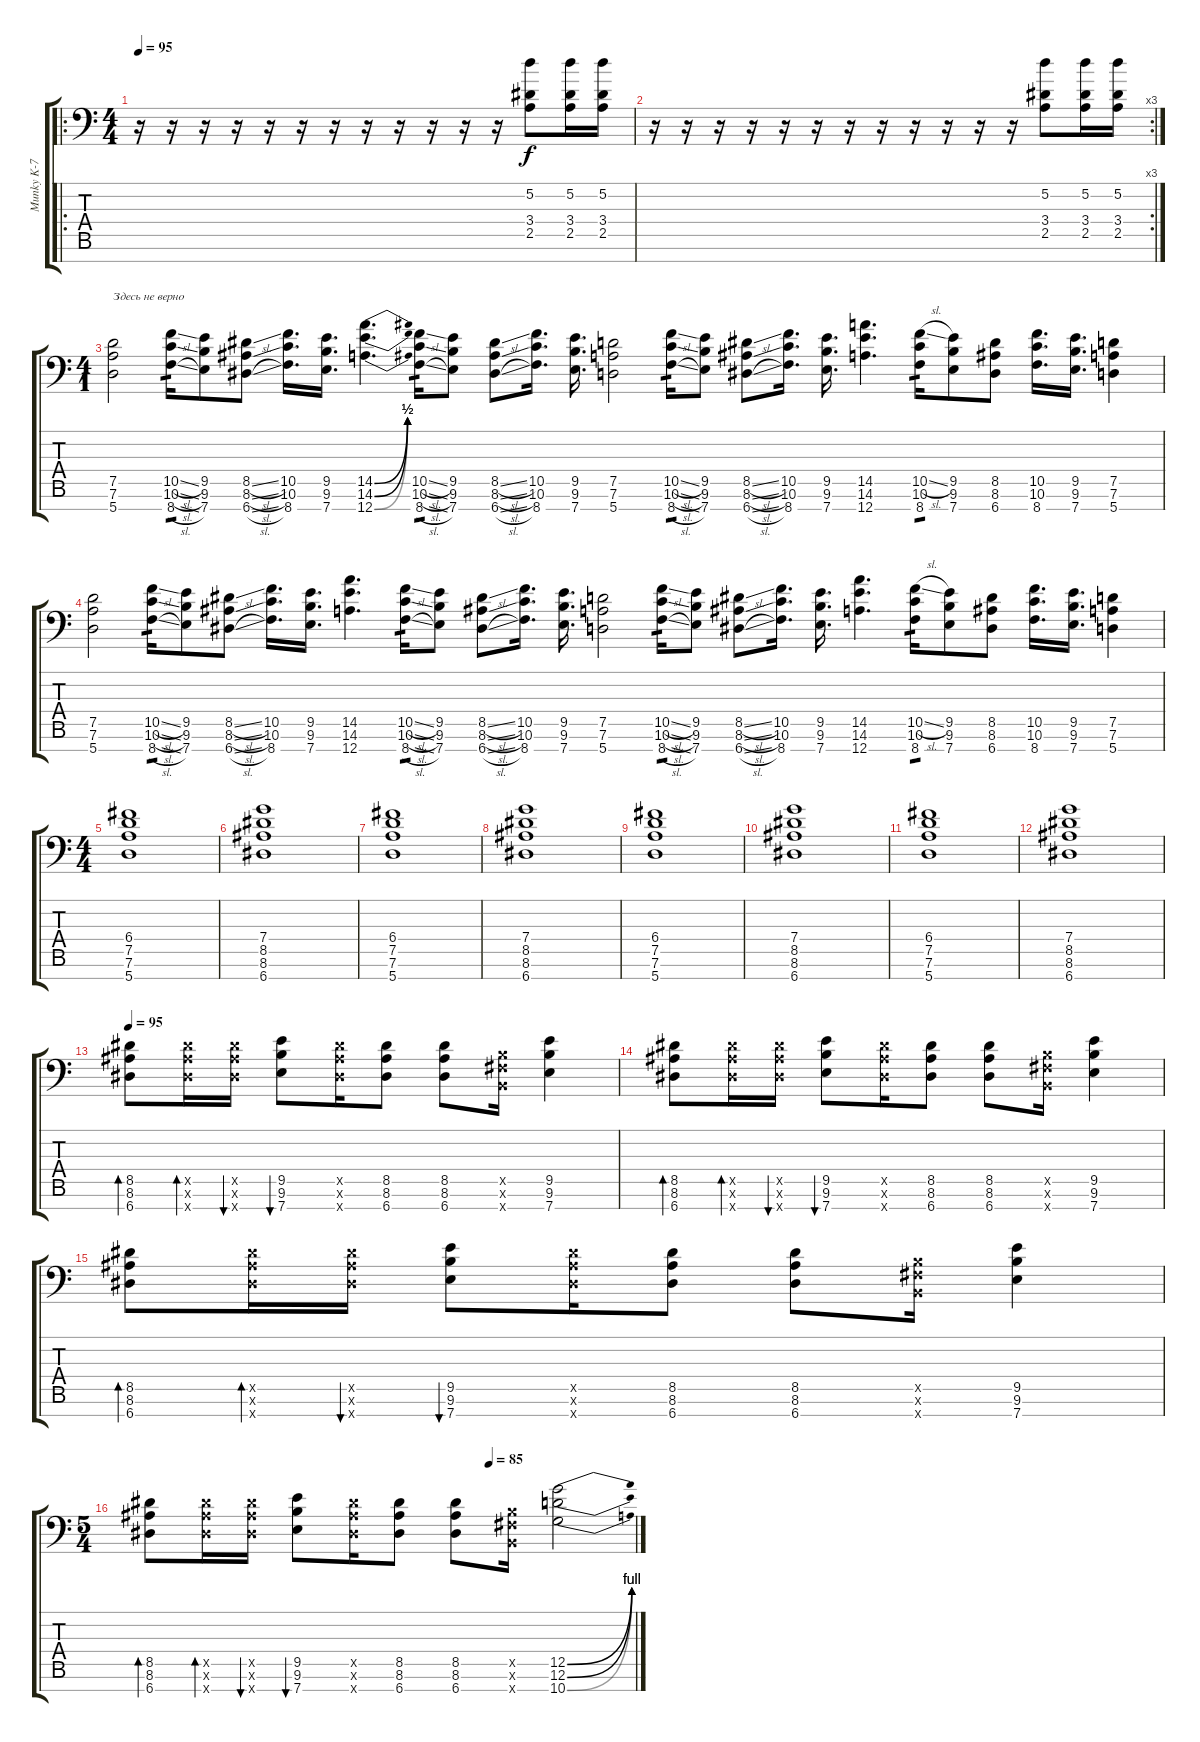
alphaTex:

\track ("Munky K-7 Double" "Munky K-7 ") {instrument overdrivenguitar}
\staff {score tabs}
\tuning (D4 A3 F3 C3 G2 D2 A1) {hide}
\ro
\ts (4 4)
\tempo 95
\clef f4
\ks c
r.16{dy f} r.16 r.16 r.16 r.16 r.16 r.16 r.16 r.16 r.16 r.16 r.16 (5.2 3.4 2.5).8 (5.2 3.4 2.5).16 (5.2 3.4 2.5).16 |
\rc 3
r.16 r.16 r.16 r.16 r.16 r.16 r.16 r.16 r.16 r.16 r.16 r.16 (5.2 3.4 2.5).8 (5.2 3.4 2.5).16 (5.2 3.4 2.5).16 |
\ts (4 1)
(7.5 7.6 5.7).2{txt "Здесь не верно "} (10.5{sl} 10.6{sl} 8.7{sl}).16{tp 1} (9.5 9.6 7.7).8 (8.5{sl} 8.6{sl} 6.7{sl}).8 (10.5 10.6 8.7).16{d} (9.5 9.6 7.7).16{d} (14.5{be (bend 0 0 60 2)} 14.6{be (bend 0 0 60 2)} 12.7{be (bend 0 0 60 2)}).4{d} (10.5{sl} 10.6{sl} 8.7{sl}).16{tp 1} (9.5 9.6 7.7).8 (8.5{sl} 8.6{sl} 6.7{sl}).8 (10.5 10.6 8.7).16{d} (9.5 9.6 7.7).16{d} (7.5 7.6 5.7).2 (10.5{sl} 10.6{sl} 8.7{sl}).16{tp 1} (9.5 9.6 7.7).8 (8.5{sl} 8.6{sl} 6.7{sl}).8 (10.5 10.6 8.7).16{d} (9.5 9.6 7.7).16{d} (14.5 14.6 12.7).4{d} (10.5{sl} 10.6 8.7).16{tp 1} (9.5 9.6 7.7).8 (8.5 8.6 6.7).8 (10.5 10.6 8.7).16{d} (9.5 9.6 7.7).16{d} (7.5 7.6 5.7).4 |
(7.5 7.6 5.7).2 (10.5{sl} 10.6{sl} 8.7{sl}).16{tp 1} (9.5 9.6 7.7).8 (8.5{sl} 8.6{sl} 6.7{sl}).8 (10.5 10.6 8.7).16{d} (9.5 9.6 7.7).16{d} (14.5 14.6 12.7).4{d} (10.5{sl} 10.6{sl} 8.7{sl}).16{tp 1} (9.5 9.6 7.7).8 (8.5{sl} 8.6{sl} 6.7{sl}).8 (10.5 10.6 8.7).16{d} (9.5 9.6 7.7).16{d} (7.5 7.6 5.7).2 (10.5{sl} 10.6{sl} 8.7{sl}).16{tp 1} (9.5 9.6 7.7).8 (8.5{sl} 8.6{sl} 6.7{sl}).8 (10.5 10.6 8.7).16{d} (9.5 9.6 7.7).16{d} (14.5 14.6 12.7).4{d} (10.5{sl} 10.6 8.7).16{tp 1} (9.5 9.6 7.7).8 (8.5 8.6 6.7).8 (10.5 10.6 8.7).16{d} (9.5 9.6 7.7).16{d} (7.5 7.6 5.7).4 |
\ts (4 4)
(6.4 7.5 7.6 5.7).1 |
(7.4 8.5 8.6 6.7).1 |
(6.4 7.5 7.6 5.7).1 |
(7.4 8.5 8.6 6.7).1 |
(6.4 7.5 7.6 5.7).1 |
(7.4 8.5 8.6 6.7).1 |
(6.4 7.5 7.6 5.7).1 |
(7.4 8.5 8.6 6.7).1 |
\tempo 95
(8.5 8.6 6.7).8{bd 60} (8.5{x} 8.6{x} 6.7{x}).16{bd 60} (8.5{x} 8.6{x} 6.7{x}).16{bu 60} (9.5 9.6 7.7).8{bu 60} (8.5{x} 8.6{x} 6.7{x}).16 (8.5 8.6 6.7).8 (8.5 8.6 6.7).8 (4.5{x} 4.6{x} 2.7{x}).16 (9.5 9.6 7.7).4 |
(8.5 8.6 6.7).8{bd 60} (8.5{x} 8.6{x} 6.7{x}).16{bd 60} (8.5{x} 8.6{x} 6.7{x}).16{bu 60} (9.5 9.6 7.7).8{bu 60} (8.5{x} 8.6{x} 6.7{x}).16 (8.5 8.6 6.7).8 (8.5 8.6 6.7).8 (4.5{x} 4.6{x} 2.7{x}).16 (9.5 9.6 7.7).4 |
(8.5 8.6 6.7).8{bd 60} (8.5{x} 8.6{x} 6.7{x}).16{bd 60} (8.5{x} 8.6{x} 6.7{x}).16{bu 60} (9.5 9.6 7.7).8{bu 60} (8.5{x} 8.6{x} 6.7{x}).16 (8.5 8.6 6.7).8 (8.5 8.6 6.7).8 (4.5{x} 4.6{x} 2.7{x}).16 (9.5 9.6 7.7).4 |
\ts (5 4)
\tempo (85 0.7)
(8.5 8.6 6.7).8{bd 60} (8.5{x} 8.6{x} 6.7{x}).16{bd 60} (8.5{x} 8.6{x} 6.7{x}).16{bu 60} (9.5 9.6 7.7).8{bu 60} (8.5{x} 8.6{x} 6.7{x}).16 (8.5 8.6 6.7).8 (8.5 8.6 6.7).8 (4.5{x} 4.6{x} 2.7{x}).16 (12.5{be (bend 0 0 60 4)} 12.6{be (bend 0 0 60 4)} 10.7{be (bend 0 0 60 4)}).2
